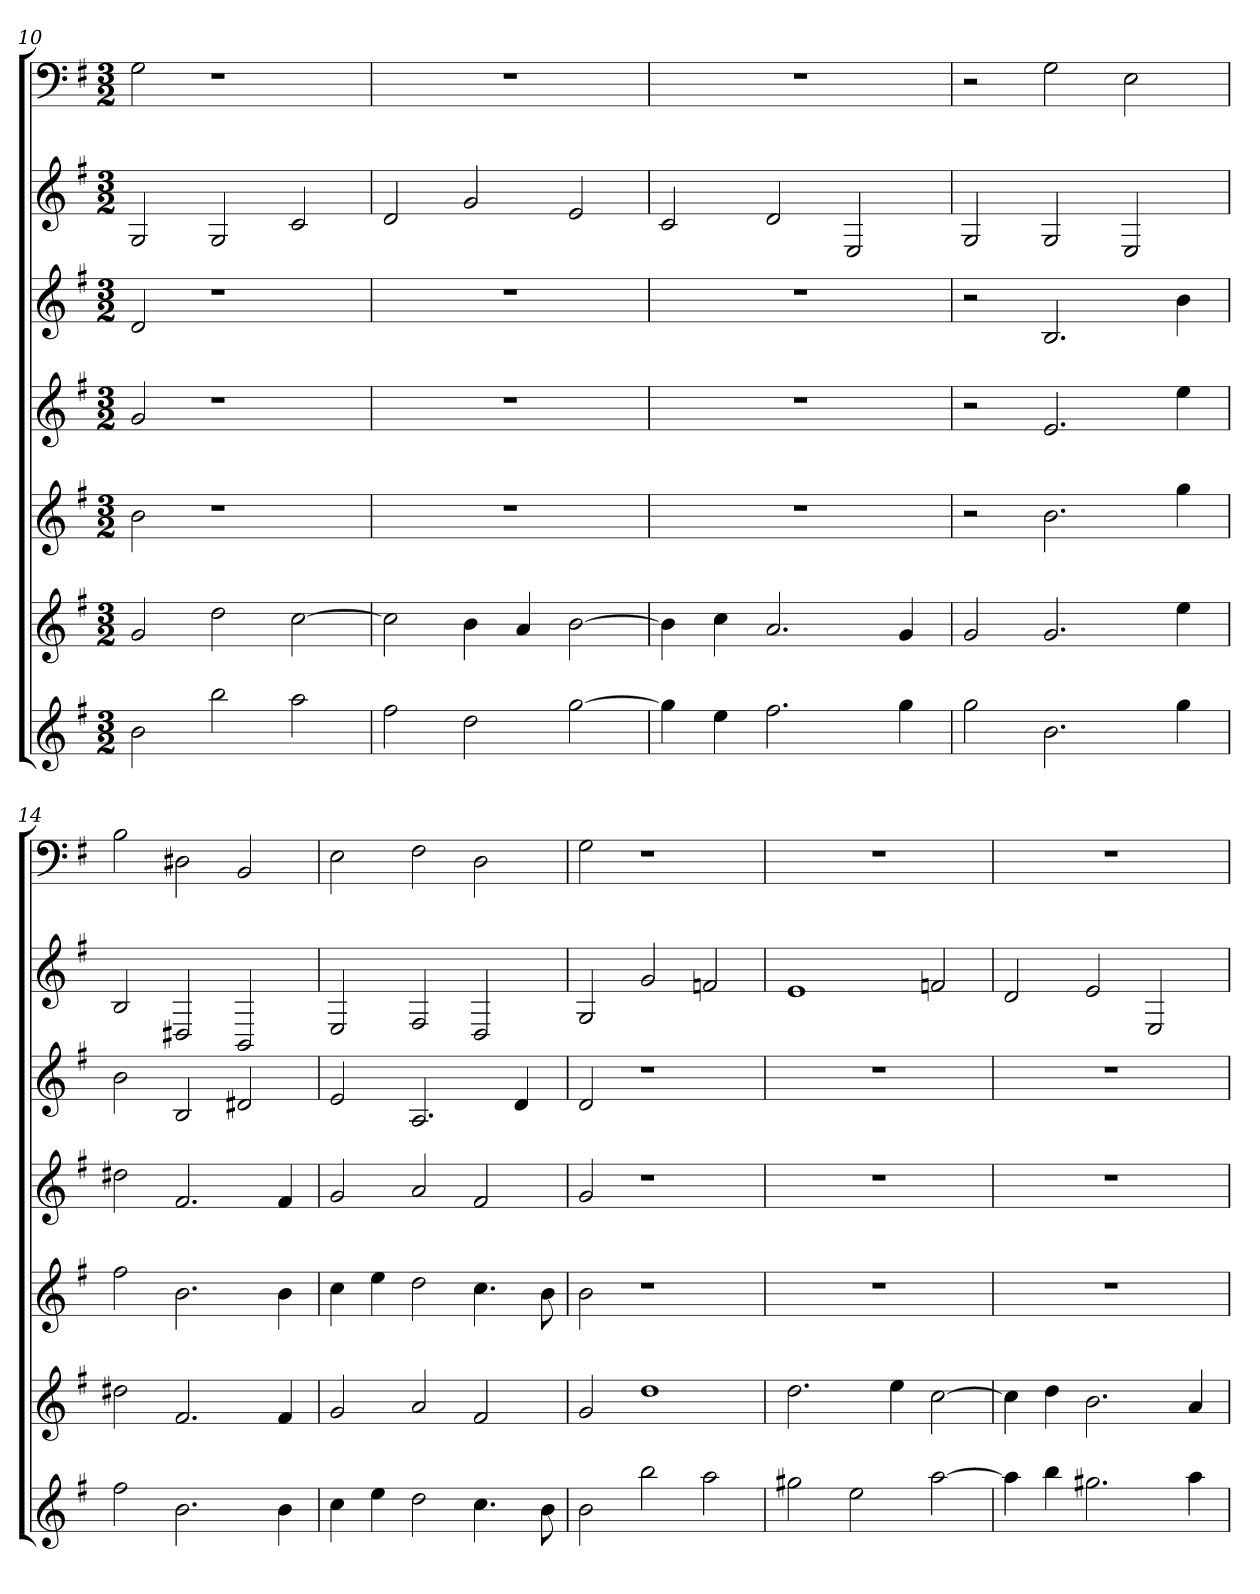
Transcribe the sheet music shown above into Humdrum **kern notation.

**kern	**kern	**kern	**kern	**kern	**kern	**kern
*part7	*part6	*part5	*part4	*part3	*part2	*part1
*staff7	*staff6	*staff5	*staff4	*staff3	*staff2	*staff1
*k[f#]	*k[f#]	*k[f#]	*k[f#]	*k[f#]	*k[f#]	*k[f#]
*e:	*e:	*e:	*e:	*e:	*e:	*e:
*M3/2	*M3/2	*M3/2	*M3/2	*M3/2	*M3/2	*M3/2
=10	=10	=10	=10	=10	=10	=10
2b	2g	2b	2g	2d	2G	2G
2bb	2dd	1r	1r	1r	2G	1r
2aa	[2cc	.	.	.	2c	.
=11	=11	=11	=11	=11	=11	=11
2ff#	2cc]	1.r	1.r	1.r	2d	1.r
2dd	4b	.	.	.	2g	.
.	4a	.	.	.	.	.
[2gg	[2b	.	.	.	2e	.
=12	=12	=12	=12	=12	=12	=12
4gg]	4b]	1.r	1.r	1.r	2c	1.r
4ee	4cc	.	.	.	.	.
2.ff#	2.a	.	.	.	2d	.
.	.	.	.	.	2E	.
4gg	4g	.	.	.	.	.
=13	=13	=13	=13	=13	=13	=13
2gg	2g	2r	2r	2r	2G	2r
2.b	2.g	2.b	2.e	2.B	2G	2G
.	.	.	.	.	2E	2E
4gg	4ee	4gg	4ee	4b	.	.
=14	=14	=14	=14	=14	=14	=14
2ff#	2dd#X	2ff#	2dd#X	2b	2B	2B
2.b	2.f#	2.b	2.f#	2B	2D#X	2D#X
.	.	.	.	2d#X	2BB	2BB
4b	4f#	4b	4f#	.	.	.
=15	=15	=15	=15	=15	=15	=15
4cc	2g	4cc	2g	2e	2E	2E
4ee	.	4ee	.	.	.	.
2dd	2a	2dd	2a	2.A	2F#	2F#
4.cc	2f#	4.cc	2f#	.	2D	2D
.	.	.	.	4d	.	.
8b	.	8b	.	.	.	.
=16	=16	=16	=16	=16	=16	=16
2b	2g	2b	2g	2d	2G	2G
2bb	1dd	1r	1r	1r	2g	1r
2aa	.	.	.	.	2fn	.
=17	=17	=17	=17	=17	=17	=17
2gg#X	2.dd	1.r	1.r	1.r	1e	1.r
2ee	.	.	.	.	.	.
.	4ee	.	.	.	.	.
[2aa	[2cc	.	.	.	2fn	.
=18	=18	=18	=18	=18	=18	=18
4aa]	4cc]	1.r	1.r	1.r	2d	1.r
4bb	4dd	.	.	.	.	.
2.gg#X	2.b	.	.	.	2e	.
.	.	.	.	.	2E	.
4aa	4a	.	.	.	.	.
=	=	=	=	=	=	=
*-	*-	*-	*-	*-	*-	*-
